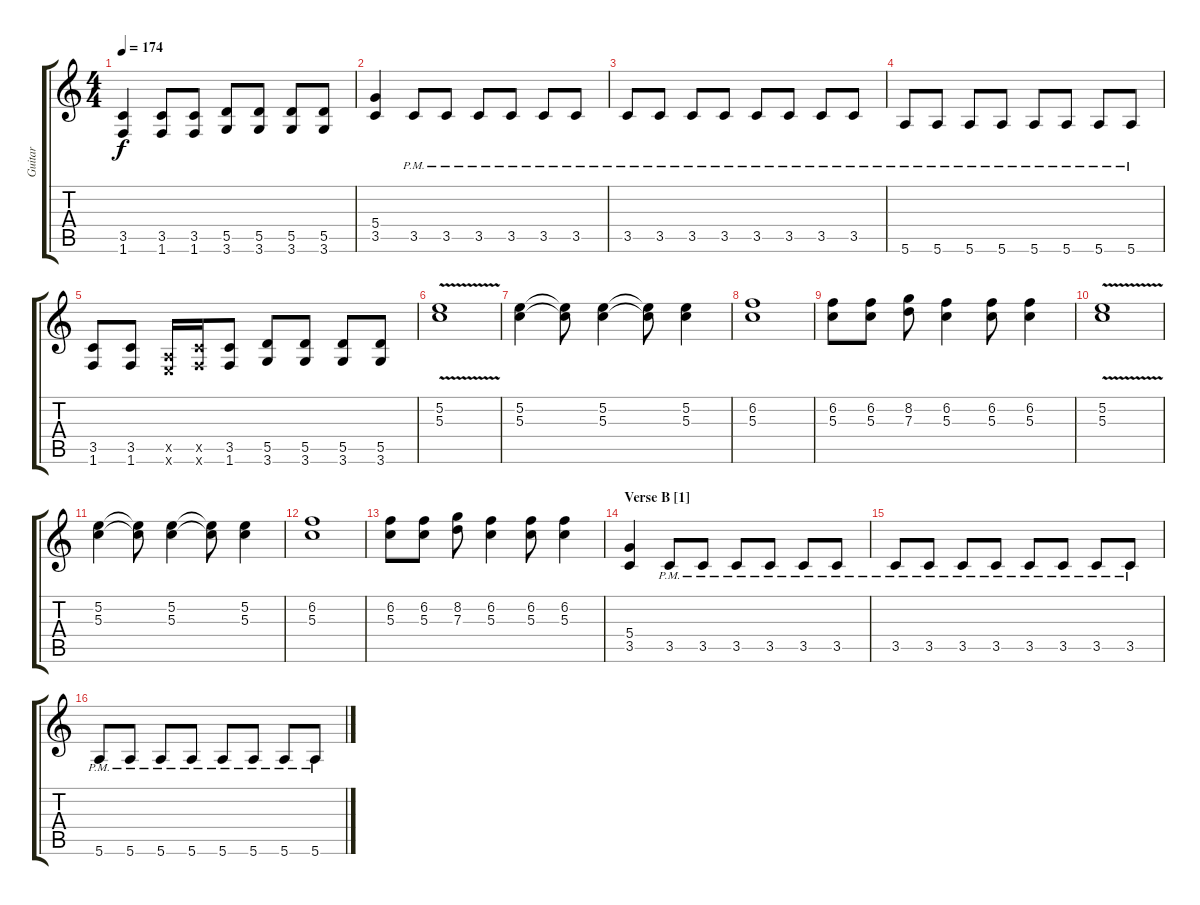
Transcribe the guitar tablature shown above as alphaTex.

\track ("Guitar" "Guitar") {instrument overdrivenguitar}
\staff {score tabs}
\tuning (E4 B3 G3 D3 A2 E2) {hide}
\ts (4 4)
\tempo 174
\clef g2
\ks c
(3.5 1.6).4{dy f} (3.5 1.6).8 (3.5 1.6).8 (5.5 3.6).8 (5.5 3.6).8 (5.5 3.6).8 (5.5 3.6).8 |
(5.4 3.5).4 3.5{pm}.8 3.5{pm}.8 3.5{pm}.8 3.5{pm}.8 3.5{pm}.8 3.5{pm}.8 |
3.5{pm}.8 3.5{pm}.8 3.5{pm}.8 3.5{pm}.8 3.5{pm}.8 3.5{pm}.8 3.5{pm}.8 3.5{pm}.8 |
5.6{pm}.8 5.6{pm}.8 5.6{pm}.8 5.6{pm}.8 5.6{pm}.8 5.6{pm}.8 5.6{pm}.8 5.6{pm}.8 |
(3.5 1.6).8 (3.5 1.6).8 (0.5{x} 0.6{x}).16 (3.5{x} 1.6{x}).16 (3.5 1.6).8 (5.5 3.6).8 (5.5 3.6).8 (5.5 3.6).8 (5.5 3.6).8 |
(5.2{v} 5.3).1 |
(5.2 5.3).4 (5.2{t} 5.3{t}).8 (5.2 5.3).4 (5.2{t} 5.3{t}).8 (5.2 5.3).4 |
(6.2 5.3).1 |
(6.2 5.3).8 (6.2 5.3).8 (8.2 7.3).8 (6.2 5.3).4 (6.2 5.3).8 (6.2 5.3).4 |
(5.2{v} 5.3).1 |
(5.2 5.3).4 (5.2{t} 5.3{t}).8 (5.2 5.3).4 (5.2{t} 5.3{t}).8 (5.2 5.3).4 |
(6.2 5.3).1 |
(6.2 5.3).8 (6.2 5.3).8 (8.2 7.3).8 (6.2 5.3).4 (6.2 5.3).8 (6.2 5.3).4 |
\section ("" "Verse B [1]")
(5.4 3.5).4 3.5{pm}.8 3.5{pm}.8 3.5{pm}.8 3.5{pm}.8 3.5{pm}.8 3.5{pm}.8 |
3.5{pm}.8 3.5{pm}.8 3.5{pm}.8 3.5{pm}.8 3.5{pm}.8 3.5{pm}.8 3.5{pm}.8 3.5{pm}.8 |
5.6{pm}.8 5.6{pm}.8 5.6{pm}.8 5.6{pm}.8 5.6{pm}.8 5.6{pm}.8 5.6{pm}.8 5.6{pm}.8
